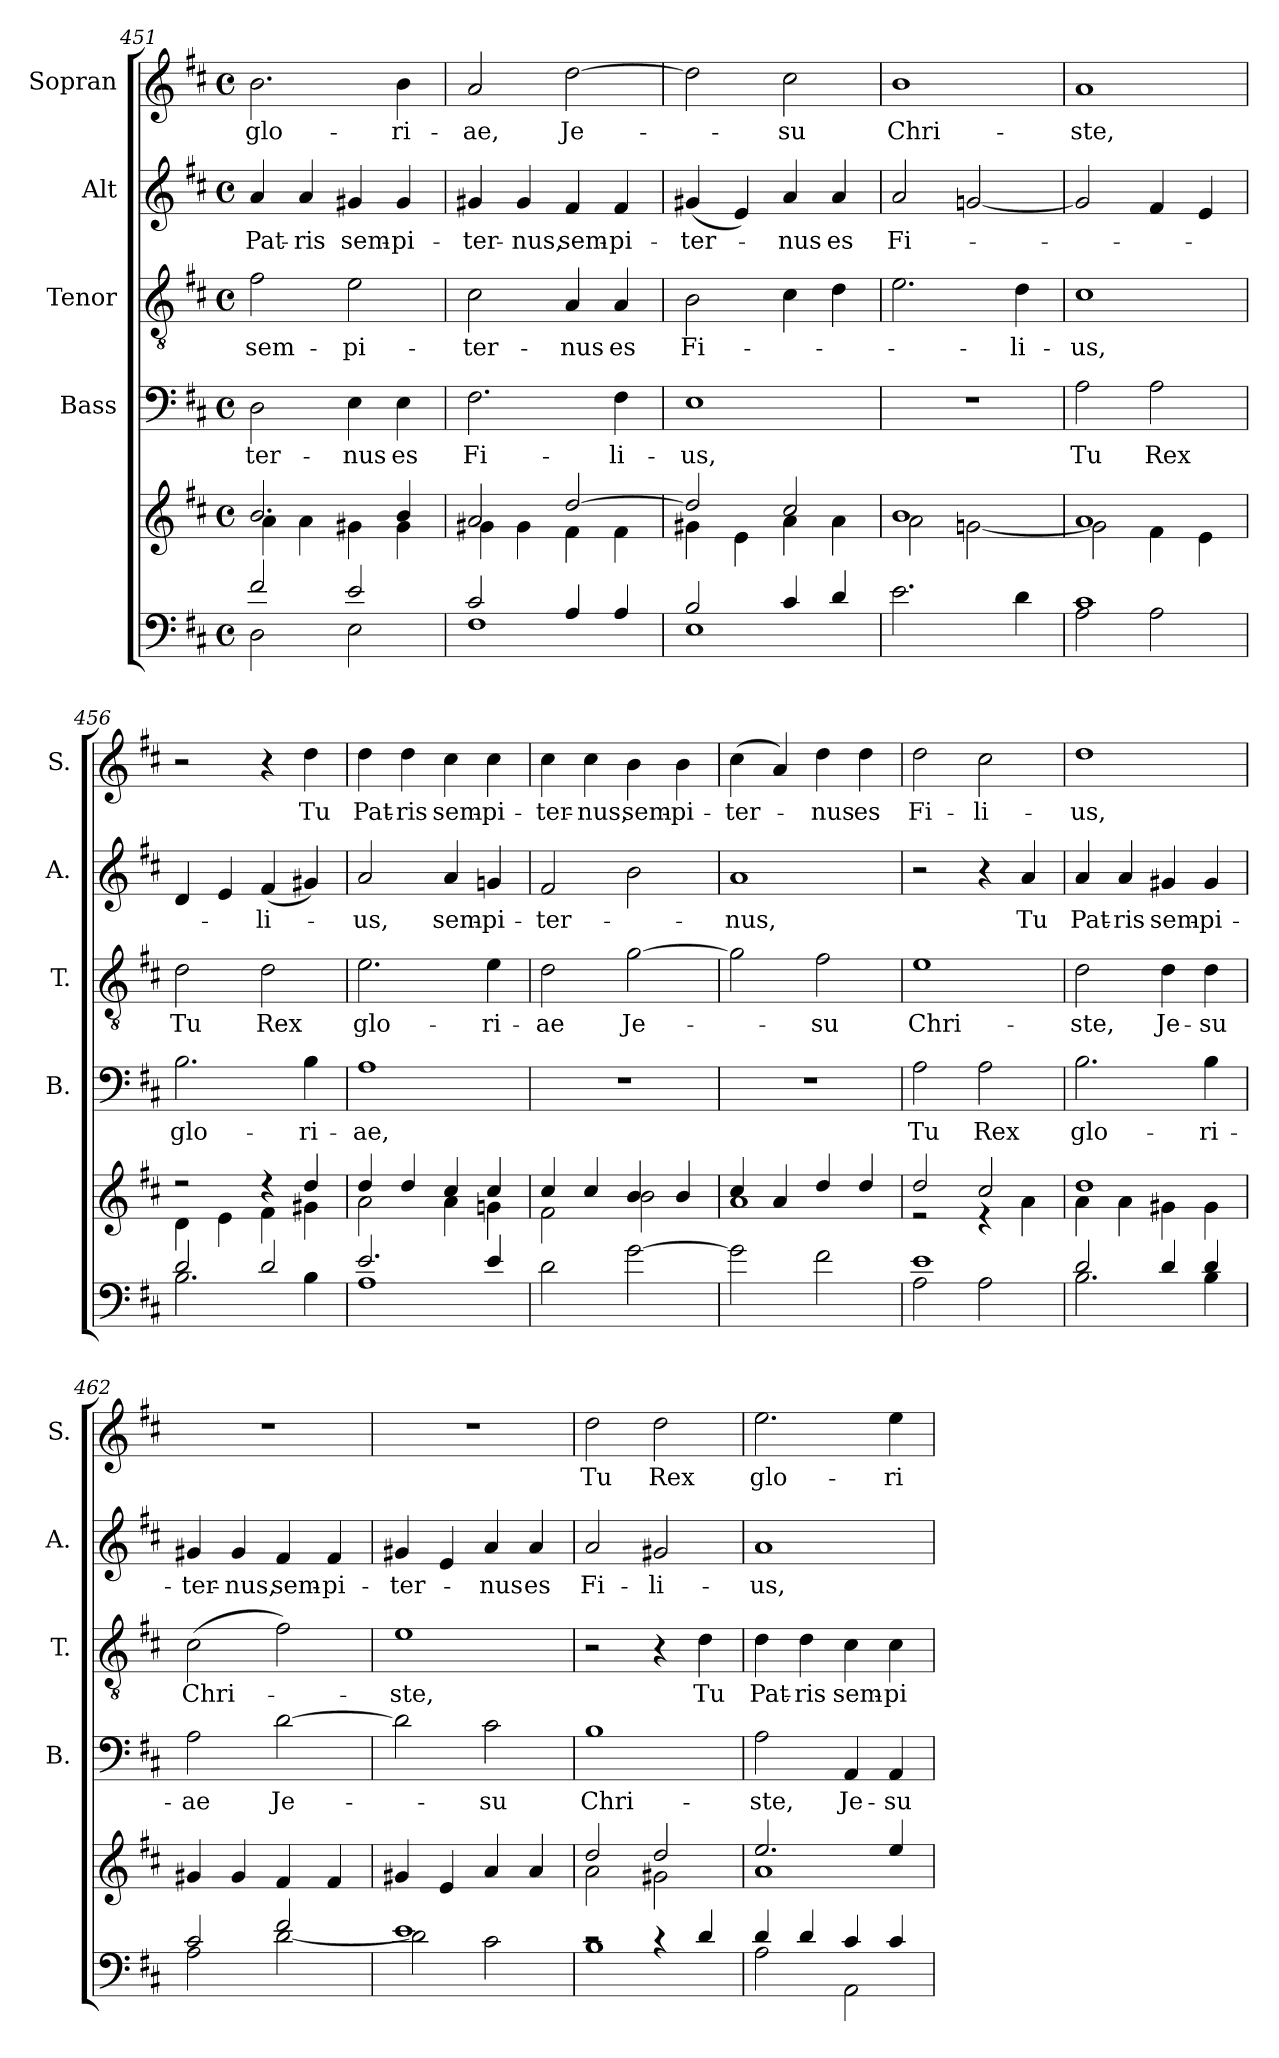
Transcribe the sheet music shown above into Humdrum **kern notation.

**kern	**kern	**kern	**text	**kern	**text	**kern	**text	**kern	**text
*part5	*part5	*part4	*part4	*part3	*part3	*part2	*part2	*part1	*part1
*staff6	*staff5	*staff4	*staff4	*staff3	*staff3	*staff2	*staff2	*staff1	*staff1
*	*	*I"Bass	*	*I"Tenor	*	*I"Alt	*	*I"Sopran	*
*	*	*I'B.	*	*I'T.	*	*I'A.	*	*I'S.	*
*clefF4	*clefG2	*clefF4	*	*clefGv2	*	*clefG2	*	*clefG2	*
*k[f#c#]	*k[f#c#]	*k[f#c#]	*	*k[f#c#]	*	*k[f#c#]	*	*k[f#c#]	*
*D:	*D:	*D:	*	*D:	*	*D:	*	*D:	*
*M4/4	*M4/4	*M4/4	*	*M4/4	*	*M4/4	*	*M4/4	*
*met(c)	*met(c)	*met(c)	*	*met(c)	*	*met(c)	*	*met(c)	*
=451	=451	=451	=451	=451	=451	=451	=451	=451	=451
*^	*^	*	*	*	*	*	*	*	*
!	!	!	!	!	!LO:LY:b	!	!LO:LY:b	!	!LO:LY:b	!	!LO:LY:b
2f#/	2D\	2.b/	4a\	2D\	-ter-	2f#\	sem-	4a/	Pat-	2.b\	glo-
!	!	!	!	!	!	!	!	!	!LO:LY:b	!	!
.	.	.	4a\	.	.	.	.	4a/	-ris	.	.
!	!	!	!	!	!LO:LY:b	!	!LO:LY:b	!	!LO:LY:b	!	!
2e/	2E\	.	4g#X\	4E\	-nus	2e\	-pi-	4g#X/	sem-	.	.
!	!	!	!	!	!LO:LY:b	!	!	!	!LO:LY:b	!	!LO:LY:b
.	.	4b/	4g#\	4E\	es	.	.	4g#/	-pi-	4b\	-ri-
!!LO:LB:g=z
=452	=452	=452	=452	=452	=452	=452	=452	=452	=452	=452	=452
!	!	!	!	!	!LO:LY:b	!	!LO:LY:b	!	!LO:LY:b	!	!LO:LY:b
2c#/	1F#	2a/	4g#X\	2.F#\	Fi-	2c#\	-ter-	4g#X/	-ter-	2a/	-ae,
!	!	!	!	!	!	!	!	!	!LO:LY:b	!	!
.	.	.	4g#\	.	.	.	.	4g#/	-nus,	.	.
!	!	!	!	!	!	!	!LO:LY:b	!	!LO:LY:b	!	!LO:LY:b
4A/	.	[>2dd/	4f#\	.	.	4A/	-nus	4f#/	sem-	[2dd\	Je-
!	!	!	!	!	!LO:LY:b	!	!LO:LY:b	!	!LO:LY:b	!	!
4A/	.	.	4f#\	4F#\	-li-	4A/	es	4f#/	-pi-	.	.
=453	=453	=453	=453	=453	=453	=453	=453	=453	=453	=453	=453
!	!	!	!	!	!LO:LY:b	!	!LO:LY:b	!	!LO:LY:b	!	!
2B/	1E	2dd/]	4g#X\	1E	-us,	2B\	Fi-	(<4g#X/	-ter-	2dd\]	.
.	.	.	4e\	.	.	.	.	4e/)	.	.	.
!	!	!	!	!	!	!	!	!	!LO:LY:b	!	!LO:LY:b
4c#/	.	2cc#/	4a\	.	.	4c#\	.	4a/	-nus	2cc#\	-su
!	!	!	!	!	!	!	!	!	!LO:LY:b	!	!
4d/	.	.	4a\	.	.	4d\	.	4a/	es	.	.
*v	*v	*	*	*	*	*	*	*	*	*	*
=454	=454	=454	=454	=454	=454	=454	=454	=454	=454	=454
!	!	!	!	!	!	!	!	!LO:LY:b	!	!LO:LY:b
2.e\	1b	2a\	1r	.	2.e\	.	2a/	Fi-	1b	Chri-
.	.	[<2gn\	.	.	.	.	[2gn/	.	.	.
!	!	!	!	!	!	!LO:LY:b	!	!	!	!
4d\	.	.	.	.	4d\	-li-	.	.	.	.
=455	=455	=455	=455	=455	=455	=455	=455	=455	=455	=455
*^	*	*	*	*	*	*	*	*	*	*
!	!	!	!	!	!LO:LY:b	!	!LO:LY:b	!	!	!	!LO:LY:b
1c#	2A\	1a	2g\]	2A\	Tu	1c#	-us,	2g/]	.	1a	-ste,
!	!	!	!	!	!LO:LY:b	!	!	!	!	!	!
.	2A\	.	4f#\	2A\	Rex	.	.	4f#/	.	.	.
.	.	.	4e\	.	.	.	.	4e/	.	.	.
=456	=456	=456	=456	=456	=456	=456	=456	=456	=456	=456	=456
!	!	!	!	!	!LO:LY:b	!	!LO:LY:b	!	!	!	!
2d/	2.B\	2rdd	4d\	2.B\	glo-	2d\	Tu	4d/	.	2r	.
.	.	.	4e\	.	.	.	.	4e/	.	.	.
!	!	!	!	!	!	!	!LO:LY:b	!	!LO:LY:b	!	!
2d/	.	4rdd	4f#\	.	.	2d\	Rex	(<4f#/	-li-	4r	.
!	!	!	!	!	!LO:LY:b	!	!	!	!	!	!LO:LY:b
.	4B\	4dd/	4g#X\	4B\	-ri-	.	.	4g#X/)	.	4dd\	Tu
=457	=457	=457	=457	=457	=457	=457	=457	=457	=457	=457	=457
!	!	!	!	!	!LO:LY:b	!	!LO:LY:b	!	!LO:LY:b	!	!LO:LY:b
2.e/	1A	4dd/	2a\	1A	-ae,	2.e\	glo-	2a/	-us,	4dd\	Pat-
!	!	!	!	!	!	!	!	!	!	!	!LO:LY:b
.	.	4dd/	.	.	.	.	.	.	.	4dd\	-ris
!	!	!	!	!	!	!	!	!	!LO:LY:b	!	!LO:LY:b
.	.	4cc#/	4a\	.	.	.	.	4a/	sem-	4cc#\	sem-
!	!	!	!	!	!	!	!LO:LY:b	!	!LO:LY:b	!	!LO:LY:b
4e/	.	4cc#/	4gn\	.	.	4e\	-ri-	4gn/	-pi-	4cc#\	-pi-
*v	*v	*	*	*	*	*	*	*	*	*	*
=458	=458	=458	=458	=458	=458	=458	=458	=458	=458	=458
!	!	!	!	!	!	!LO:LY:b	!	!LO:LY:b	!	!LO:LY:b
2d\	4cc#/	2f#\	1r	.	2d\	-ae	2f#/	-ter-	4cc#\	-ter-
!	!	!	!	!	!	!	!	!	!	!LO:LY:b
.	4cc#/	.	.	.	.	.	.	.	4cc#\	-nus,
!	!	!	!	!	!	!LO:LY:b	!	!	!	!LO:LY:b
[2g\	4b/	2b\	.	.	[2g\	Je-	2b\	.	4b\	sem-
!	!	!	!	!	!	!	!	!	!	!LO:LY:b
.	4b/	.	.	.	.	.	.	.	4b\	-pi-
=459	=459	=459	=459	=459	=459	=459	=459	=459	=459	=459
!	!	!	!	!	!	!	!	!LO:LY:b	!	!LO:LY:b
2g\]	4cc#/	1a	1r	.	2g\]	.	1a	-nus,	(>4cc#\	-ter-
.	4a/	.	.	.	.	.	.	.	4a/)	.
!	!	!	!	!	!	!LO:LY:b	!	!	!	!LO:LY:b
2f#\	4dd/	.	.	.	2f#\	-su	.	.	4dd\	-nus
!	!	!	!	!	!	!	!	!	!	!LO:LY:b
.	4dd/	.	.	.	.	.	.	.	4dd\	es
!!LO:LB:g=z
=460	=460	=460	=460	=460	=460	=460	=460	=460	=460	=460
*^	*	*	*	*	*	*	*	*	*	*
!	!	!	!	!	!LO:LY:b	!	!LO:LY:b	!	!	!	!LO:LY:b
1e	2A\	2dd/	2re	2A\	Tu	1e	Chri-	2r	.	2dd\	Fi-
!	!	!	!	!	!LO:LY:b	!	!	!	!	!	!LO:LY:b
.	2A\	2cc#/	4re	2A\	Rex	.	.	4r	.	2cc#\	-li-
!	!	!	!	!	!	!	!	!	!LO:LY:b	!	!
.	.	.	4a\	.	.	.	.	4a/	Tu	.	.
=461	=461	=461	=461	=461	=461	=461	=461	=461	=461	=461	=461
!	!	!	!	!	!LO:LY:b	!	!LO:LY:b	!	!LO:LY:b	!	!LO:LY:b
2d/	2.B\	1dd	4a\	2.B\	glo-	2d\	-ste,	4a/	Pat-	1dd	-us,
!	!	!	!	!	!	!	!	!	!LO:LY:b	!	!
.	.	.	4a\	.	.	.	.	4a/	-ris	.	.
!	!	!	!	!	!	!	!LO:LY:b	!	!LO:LY:b	!	!
4d/	.	.	4g#X\	.	.	4d\	Je-	4g#X/	sem-	.	.
!	!	!	!	!	!LO:LY:b	!	!LO:LY:b	!	!LO:LY:b	!	!
4d/	4B\	.	4g#\	4B\	-ri-	4d\	-su	4g#/	-pi-	.	.
=462	=462	=462	=462	=462	=462	=462	=462	=462	=462	=462	=462
!	!	!	!	!	!LO:LY:b	!	!LO:LY:b	!	!LO:LY:b	!	!
*	*	*v	*v	*	*	*	*	*	*	*	*
2c#/	2A\	4g#i/	2A\	-ae	(>2c#\	Chri-	4g#i/	-ter-	1r	.
!	!	!	!	!	!	!	!	!LO:LY:b	!	!
.	.	4g#/	.	.	.	.	4g#/	-nus,	.	.
!	!	!	!	!LO:LY:b	!	!	!	!LO:LY:b	!	!
2f#/	[<2d\	4f#/	[2d\	Je-	2f#\)	.	4f#/	sem-	.	.
!	!	!	!	!	!	!	!	!LO:LY:b	!	!
.	.	4f#/	.	.	.	.	4f#/	-pi-	.	.
=463	=463	=463	=463	=463	=463	=463	=463	=463	=463	=463
!	!	!	!	!	!	!LO:LY:b	!	!LO:LY:b	!	!
1e	2d\]	4g#X/	2d\]	.	1e	-ste,	4g#X/	-ter-	1r	.
.	.	4e/	.	.	.	.	4e/	.	.	.
!	!	!	!	!LO:LY:b	!	!	!	!LO:LY:b	!	!
.	2c#\	4a/	2c#\	-su	.	.	4a/	-nus	.	.
!	!	!	!	!	!	!	!	!LO:LY:b	!	!
.	.	4a/	.	.	.	.	4a/	es	.	.
=464	=464	=464	=464	=464	=464	=464	=464	=464	=464	=464
*	*	*^	*	*	*	*	*	*	*	*
!	!	!	!	!	!LO:LY:b	!	!	!	!LO:LY:b	!	!LO:LY:b
2rd	1B	2dd/	2a\	1B	Chri-	2r	.	2a/	Fi-	2dd\	Tu
!	!	!	!	!	!	!	!	!	!LO:LY:b	!	!LO:LY:b
4rc	.	2dd/	2g#X\	.	.	4r	.	2g#X/	-li-	2dd\	Rex
!	!	!	!	!	!	!	!LO:LY:b	!	!	!	!
4d/	.	.	.	.	.	4d\	Tu	.	.	.	.
=465	=465	=465	=465	=465	=465	=465	=465	=465	=465	=465	=465
!	!	!	!	!	!LO:LY:b	!	!LO:LY:b	!	!LO:LY:b	!	!LO:LY:b
4d/	2A\	2.ee/	1a	2A\	-ste,	4d\	Pat-	1a	-us,	2.ee\	glo-
!	!	!	!	!	!	!	!LO:LY:b	!	!	!	!
4d/	.	.	.	.	.	4d\	-ris	.	.	.	.
!	!	!	!	!	!LO:LY:b	!	!LO:LY:b	!	!	!	!
4c#/	2AA\	.	.	4AA/	Je-	4c#\	sem-	.	.	.	.
!	!	!	!	!	!LO:LY:b	!	!LO:LY:b	!	!	!	!LO:LY:b
4c#/	.	4ee/	.	4AA/	-su	4c#\	-pi-	.	.	4ee\	-ri-
*v	*v	*	*	*	*	*	*	*	*	*	*
*	*v	*v	*	*	*	*	*	*	*	*
=	=	=	=	=	=	=	=	=	=
*-	*-	*-	*-	*-	*-	*-	*-	*-	*-
